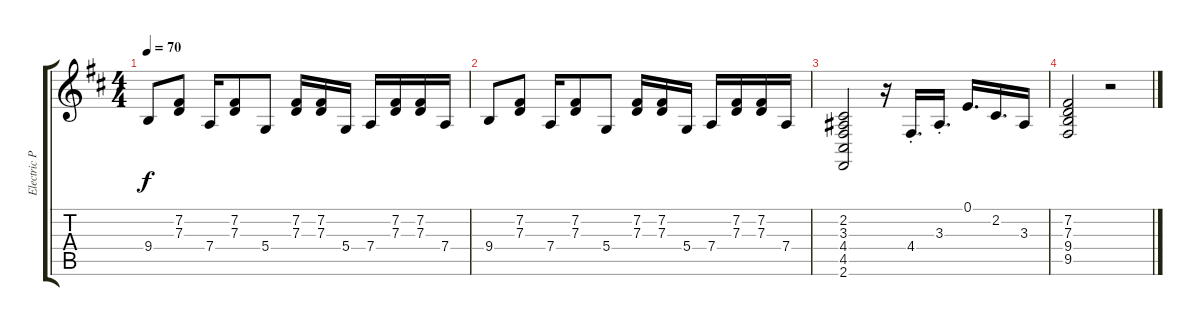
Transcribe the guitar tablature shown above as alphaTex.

\track ("Electric Piano" "Electric P") {instrument acousticgrandpiano}
\staff {score tabs}
\tuning (E4 B3 G3 D3 A2 E2) {hide}
\ts (4 4)
\tempo 70
\clef g2
\ks bminor
9.4.8{dy f} (7.2 7.3).8 7.4.16 (7.2 7.3).8 5.4.8 (7.2 7.3).16 (7.2 7.3).16 5.4.16 7.4.16 (7.2 7.3).16{beam merge} (7.2 7.3).16 7.4.16 |
9.4.8 (7.2 7.3).8 7.4.16 (7.2 7.3).8 5.4.8 (7.2 7.3).16 (7.2 7.3).16 5.4.16 7.4.16 (7.2 7.3).16{beam merge} (7.2 7.3).16 7.4.16 |
(2.2 3.3 4.4 4.5 2.6).2 r.16 4.4{st}.16{d} 3.3{st}.16{d} 0.1.16{d} 2.2.16{d} 3.3.16 |
(7.2 7.3 9.4 9.5).2 r.2
